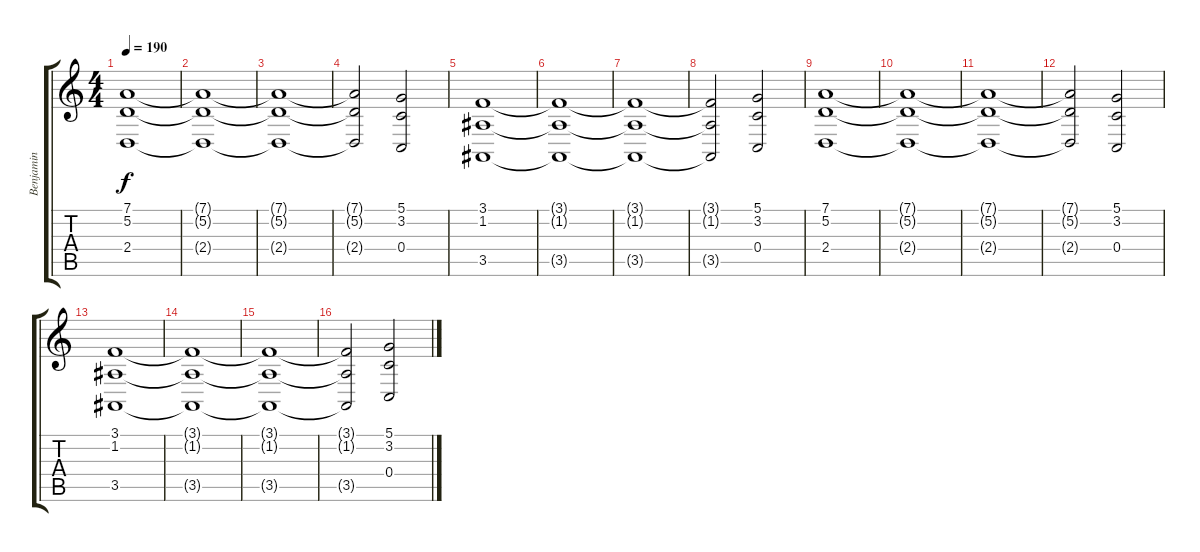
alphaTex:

\track ("Benjamin" "Benjamin") {instrument lead3calliope}
\staff {score tabs}
\tuning (D4 A3 F3 C3 G2 D2) {hide}
\ts (4 4)
\tempo 190
\clef g2
\ks c
(7.1 5.2 2.4).1{dy f} |
(7.1{t} 5.2{t} 2.4{t}).1 |
(7.1{t} 5.2{t} 2.4{t}).1 |
(7.1{t} 5.2{t} 2.4{t}).2 (5.1 3.2 0.4).2 |
(3.1 1.2 3.5).1 |
(3.1{t} 1.2{t} 3.5{t}).1 |
(3.1{t} 1.2{t} 3.5{t}).1 |
(3.1{t} 1.2{t} 3.5{t}).2 (5.1 3.2 0.4).2 |
(7.1 5.2 2.4).1 |
(7.1{t} 5.2{t} 2.4{t}).1 |
(7.1{t} 5.2{t} 2.4{t}).1 |
(7.1{t} 5.2{t} 2.4{t}).2 (5.1 3.2 0.4).2 |
(3.1 1.2 3.5).1 |
(3.1{t} 1.2{t} 3.5{t}).1 |
(3.1{t} 1.2{t} 3.5{t}).1 |
(3.1{t} 1.2{t} 3.5{t}).2 (5.1 3.2 0.4).2
